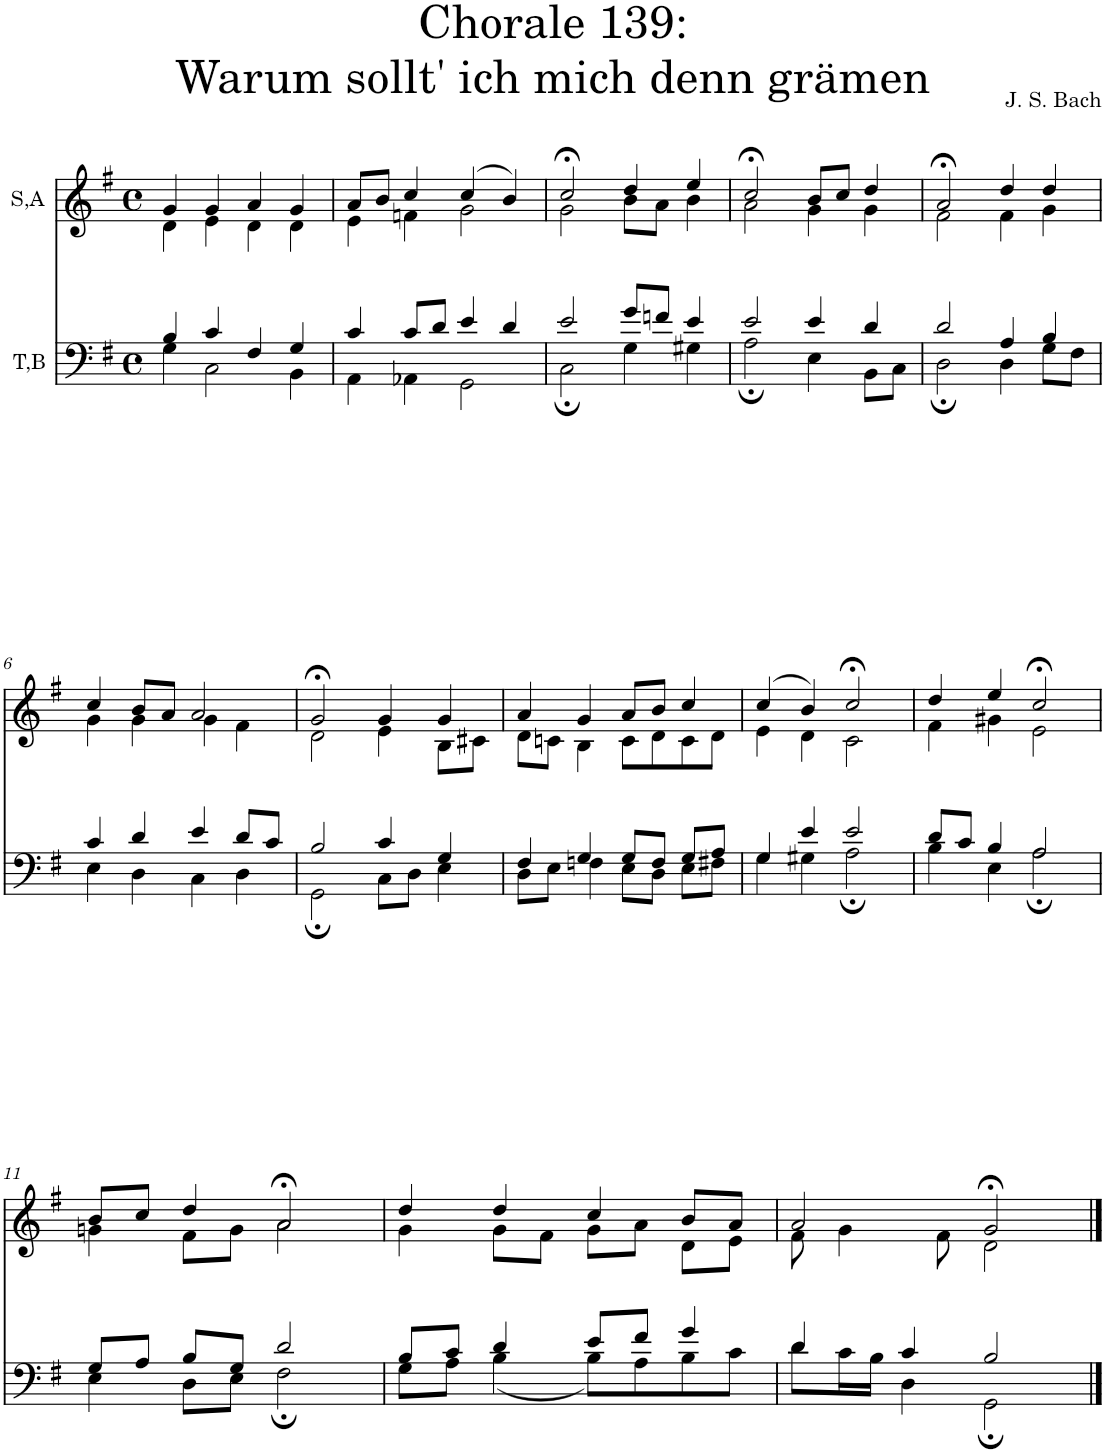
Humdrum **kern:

**kern	**kern
*part2	*part1
*staff2	*staff1
*I"T,B	*I"S,A
*clefF4	*clefG2
*k[f#]	*k[f#]
*M4/4	*M4/4
*met(c)	*met(c)
=1	=1
*^	*^
4B/	4G\	4g/	4d\
4c/	2C\	4g/	4e\
4F#/	.	4a/	4d\
4G/	4BB\	4g/	4d\
=2	=2	=2	=2
4c/	4AA\	8a/L	4e\
.	.	8b/J	.
8c/L	4AA-X\	4cc/	4fn\
8d/J	.	.	.
4e/	2GG\	(>4cc/	2g\
4d/	.	4b/)	.
=3	=3	=3	=3
2e/	2C;\	2cc;</	2g\
8g/L	4G\	4dd/	8b\L
8fn/J	.	.	8a\J
4e/	4G#X\	4ee/	4b\
=4	=4	=4	=4
2e/	2A;\	2cc;</	2a\
4e/	4E\	8b/L	4g\
.	.	8cc/J	.
4d/	8BB\L	4dd/	4g\
.	8C\J	.	.
=5	=5	=5	=5
2d/	2D;\	2a;</	2f#\
4A/	4D\	4dd/	4f#\
4B/	8G\L	4dd/	4g\
.	8F#\J	.	.
!!LO:LB:g=z	!!
=6	=6	=6	=6
4c/	4E\	4cc/	4g\
4d/	4D\	8b/L	4g\
.	.	8a/J	.
4e/	4C\	2a/	4g\
8d/L	4D\	.	4f#\
8c/J	.	.	.
=7	=7	=7	=7
2B/	2GG;\	2g;</	2d\
4c/	8C\L	4g/	4e\
.	8D\J	.	.
4G/	4E\	4g/	8B\L
.	.	.	8c#X\J
=8	=8	=8	=8
4F#/	8D\L	4a/	8d\L
.	8E\J	.	8cn\J
4G/	4Fn\	4g/	4B\
8G/L	8E\L	8a/L	8c\L
8F/J	8D\J	8b/J	8d\
8G/L	8E\L	4cc/	8c\
8A/J	8F#X\J	.	8d\J
=9	=9	=9	=9
4G/	4G\	(>4cc/	4e\
4e/	4G#X\	4b/)	4d\
2e/	2A;\	2cc;</	2c\
=10	=10	=10	=10
8d/L	4B\	4dd/	4f#\
8c/J	.	.	.
4B/	4E\	4ee/	4g#X\
2A/	2A;\	2cc;</	2e\
!!LO:LB:g=z	!!
=11	=11	=11	=11
8G/L	4E\	8b/L	4gn\
8A/J	.	8cc/J	.
8B/L	8D\L	4dd/	8f#\L
8G/J	8E\J	.	8g\J
2d/	2F#;\	2a;</	2a\
=12	=12	=12	=12
8B/L	8G\L	4dd/	4g\
8c/J	8A\J	.	.
4d/	(<4B\	4dd/	8g\L
.	.	.	8f#\J
8e/L	8B\L)	4cc/	8g\L
8f#/J	8A\	.	8a\J
4g/	8B\	8b/L	8d\L
.	8c\J	8a/J	8e\J
=13	=13	=13	=13
4d/	8d\L	2a/	8f#\
.	16c\L	.	4g\
.	16B\JJ	.	.
4c/	4D\	.	.
.	.	.	8f#\
2B/	2GG;\	2g;</	2d\
*v	*v	*	*
*	*v	*v
==	==
*-	*-
